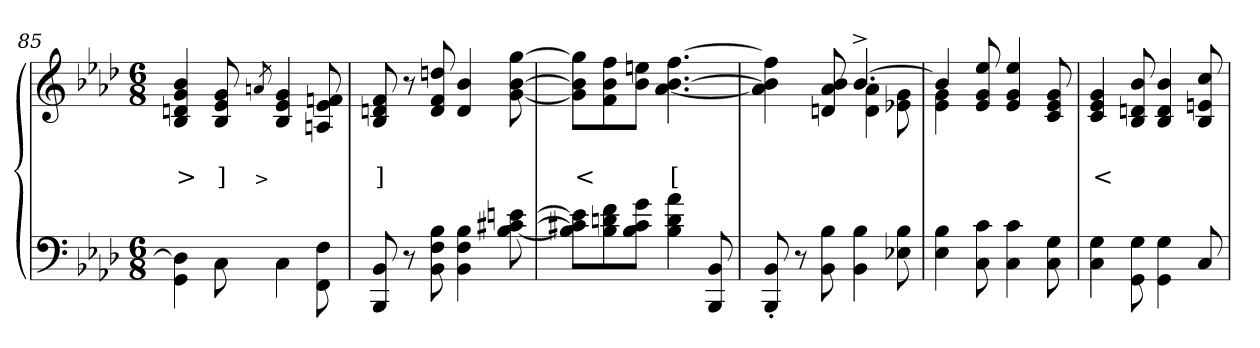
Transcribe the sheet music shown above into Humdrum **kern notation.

**kern	**kern	**text	**text
*part2	*part1	*part1	*part1
*staff2	*staff1	*staff1	*staff1
*clefF4	*clefG2	*	*
*k[b-e-a-d-]	*k[b-e-a-d-]	*	*
*M6/8	*M6/8	*	*
=85	=85	=85	=85
4Dn\] 4GG\	4b- 4g 4dn 4B-	.	>
8C\	8g 8e- 8B-	.	]
.	8qan/	.	>
4C\	4g 4e- 4B-	.	.
8F\ 8FF\	8fn 8e- 8An	.	.
=86	=86	=86	=86
8BB- 8BBB-	8f 8dn 8B-	.	]
8r	8r	.	.
8B- 8F 8BB-	8ddn 8f 8d	.	.
4B- 4F 4BB-	4b- 4d	.	.
[8en [8c#X [8B-	[8gg [8b- [8g	.	.
=87	=87	=87	=87
8en] 8c#X] 8B-]L	8gg] 8b-] 8g]L	.	<
8f 8dn 8B-	8ff 8b- 8f	.	.
8g 8c# 8B-J	8een 8b-J	.	.
4a- 4d 4B-	[4.ff [4.b- [4.a-	.	[
8BB- 8BBB-	.	.	.
=88	=88	=88	=88
*	*^	*	*
8BB-'> 8BBB-'>	4ryy	4ff] 4b-] 4a-]	.	.
8r	.	.	.	.
8B- 8BB-	8b- 8a- 8dn	8ryy	.	.
4B- 4BB-	[4.b-^>	4a- 4d	.	.
8B- 8E-X	.	8g 8e-X	.	.
=89	=89	=89	=89	=89
4B- 4E-	4b-]	4g 4e-	.	.
8c 8C	8ee- 8g 8e-	2ryy	.	.
4c 4C	4ee- 4g 4e-	.	.	.
8G 8C	8g 8e- 8c	.	.	.
*	*v	*v	*	*
=90	=90	=90	=90
4G 4C	4g 4e- 4c	.	<
8G\ 8GG\	8b- 8dn 8B-	.	.
4G\ 4GG\	4b- 4d 4B-	.	.
8C	8cc 8en 8B-	.	.
=	=	=	=
*-	*-	*-	*-
